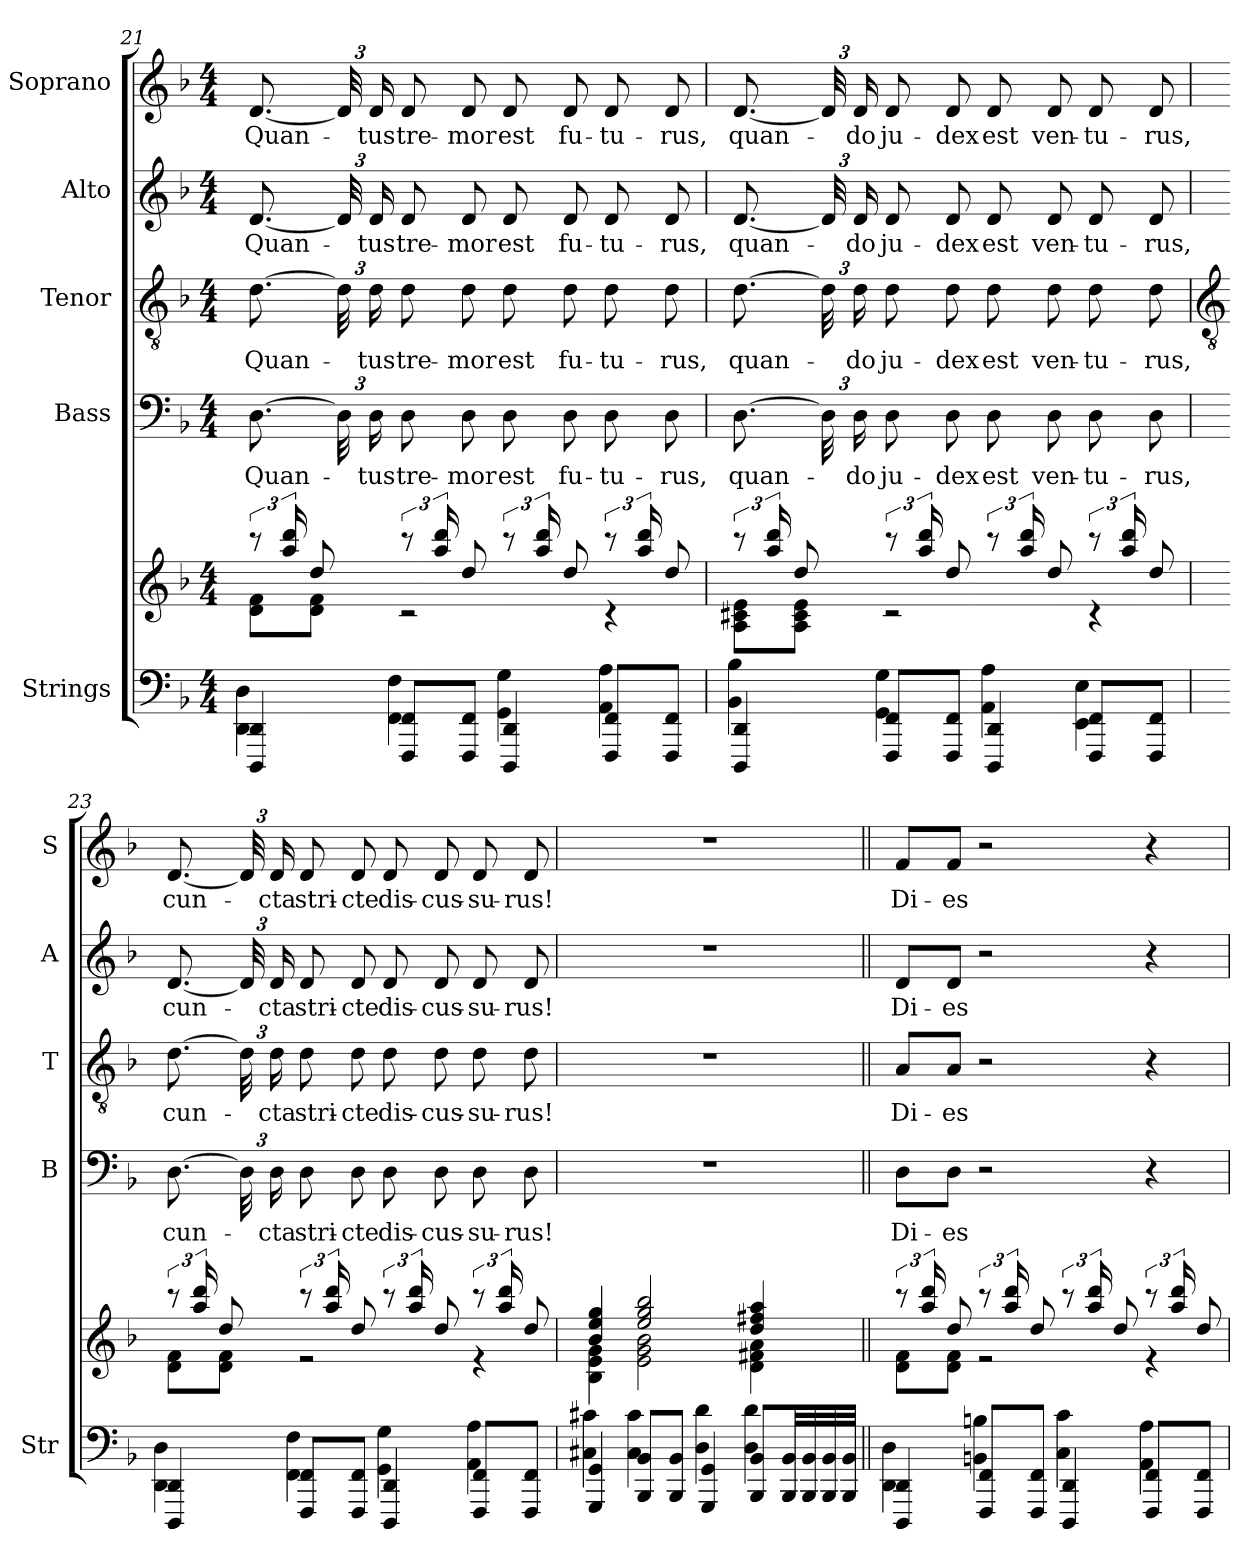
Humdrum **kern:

**kern	**kern	**kern	**text	**kern	**text	**kern	**text	**kern	**text
*part5	*part5	*part4	*part4	*part3	*part3	*part2	*part2	*part1	*part1
*staff6	*staff5	*staff4	*staff4	*staff3	*staff3	*staff2	*staff2	*staff1	*staff1
*I"Strings	*	*I"Bass	*	*I"Tenor	*	*I"Alto	*	*I"Soprano	*
*I'Str	*	*I'B	*	*I'T	*	*I'A	*	*I'S	*
!!LO:LB:g=z
*clefF4	*clefG2	*clefF4	*	*clefGv2	*	*clefG2	*	*clefG2	*
*k[b-]	*k[b-]	*k[b-]	*	*k[b-]	*	*k[b-]	*	*k[b-]	*
*F:	*F:	*F:	*	*F:	*	*F:	*	*F:	*
*M4/4	*M4/4	*M4/4	*	*M4/4	*	*M4/4	*	*M4/4	*
=21	=21	=21	=21	=21	=21	=21	=21	=21	=21
*^	*^	*	*	*	*	*	*	*	*
!	!	!	!	!	!LO:LY:b	!	!LO:LY:b	!	!LO:LY:b	!	!LO:LY:b
4DDD/ 4DD/	4DD\ 4D\	12r	8d\ 8f\L	[8.DL	Quan-	[8.dL	Quan-	[8.dL	Quan-	[8.dL	Quan-
.	.	24aa/ 24ddd/LL	.	.	.	.	.	.	.	.	.
.	.	8dd/J	8d\ 8f\J	.	.	.	.	.	.	.	.
.	.	.	.	48DLL]	.	48dLL]	.	48dLL]	.	48dLL]	.
!	!	!	!	!	!LO:LY:b	!	!LO:LY:b	!	!LO:LY:b	!	!LO:LY:b
.	.	.	.	24DJJ	-tus	24dJJ	-tus	24dJJ	-tus	24dJJ	-tus
!	!	!	!	!	!LO:LY:b	!	!LO:LY:b	!	!LO:LY:b	!	!LO:LY:b
8FFF/ 8FF/L	4FF\ 4F\	12r	2r	8DL	tre-	8dL	tre-	8dL	tre-	8dL	tre-
.	.	24aa/ 24ddd/LL	.	.	.	.	.	.	.	.	.
!	!	!	!	!	!LO:LY:b	!	!LO:LY:b	!	!LO:LY:b	!	!LO:LY:b
8FFF/ 8FF/J	.	8dd/J	.	8DJ	-mor	8dJ	-mor	8dJ	-mor	8dJ	-mor
!	!	!	!	!	!LO:LY:b	!	!LO:LY:b	!	!LO:LY:b	!	!LO:LY:b
4DDD/ 4DD/	4GG\ 4G\	12r	.	8DL	est	8dL	est	8dL	est	8dL	est
.	.	24aa/ 24ddd/LL	.	.	.	.	.	.	.	.	.
!	!	!	!	!	!LO:LY:b	!	!LO:LY:b	!	!LO:LY:b	!	!LO:LY:b
.	.	8dd/J	.	8D	fu-	8d	fu-	8d	fu-	8d	fu-
!	!	!	!	!	!LO:LY:b	!	!LO:LY:b	!	!LO:LY:b	!	!LO:LY:b
8FFF/ 8FF/L	4AA\ 4A\	12r	4r	8D	-tu-	8d	-tu-	8d	-tu-	8d	-tu-
.	.	24aa/ 24ddd/LL	.	.	.	.	.	.	.	.	.
!	!	!	!	!	!LO:LY:b	!	!LO:LY:b	!	!LO:LY:b	!	!LO:LY:b
8FFF/ 8FF/J	.	8dd/J	.	8DJ	-rus,	8dJ	-rus,	8dJ	-rus,	8dJ	-rus,
=22	=22	=22	=22	=22	=22	=22	=22	=22	=22	=22	=22
!	!	!	!	!	!LO:LY:b	!	!LO:LY:b	!	!LO:LY:b	!	!LO:LY:b
4DDD/ 4DD/	4BB-\ 4B-\	12r	8A\ 8c#X\ 8e\L	[8.DL	quan-	[8.dL	quan-	[8.dL	quan-	[8.dL	quan-
.	.	24aa/ 24ddd/LL	.	.	.	.	.	.	.	.	.
.	.	8dd/J	8A\ 8c#\ 8e\J	.	.	.	.	.	.	.	.
.	.	.	.	48DLL]	.	48dLL]	.	48dLL]	.	48dLL]	.
!	!	!	!	!	!LO:LY:b	!	!LO:LY:b	!	!LO:LY:b	!	!LO:LY:b
.	.	.	.	24DJJ	-do	24dJJ	-do	24dJJ	-do	24dJJ	-do
!	!	!	!	!	!LO:LY:b	!	!LO:LY:b	!	!LO:LY:b	!	!LO:LY:b
8FFF/ 8FF/L	4GG\ 4G\	12r	2r	8DL	ju-	8dL	ju-	8dL	ju-	8dL	ju-
.	.	24aa/ 24ddd/LL	.	.	.	.	.	.	.	.	.
!	!	!	!	!	!LO:LY:b	!	!LO:LY:b	!	!LO:LY:b	!	!LO:LY:b
8FFF/ 8FF/J	.	8dd/J	.	8DJ	-dex	8dJ	-dex	8dJ	-dex	8dJ	-dex
!	!	!	!	!	!LO:LY:b	!	!LO:LY:b	!	!LO:LY:b	!	!LO:LY:b
4DDD/ 4DD/	4AA\ 4A\	12r	.	8DL	est	8dL	est	8dL	est	8dL	est
.	.	24aa/ 24ddd/LL	.	.	.	.	.	.	.	.	.
!	!	!	!	!	!LO:LY:b	!	!LO:LY:b	!	!LO:LY:b	!	!LO:LY:b
.	.	8dd/J	.	8D	ven-	8d	ven-	8d	ven-	8d	ven-
!	!	!	!	!	!LO:LY:b	!	!LO:LY:b	!	!LO:LY:b	!	!LO:LY:b
8FFF/ 8FF/L	4EE\ 4E\	12r	4r	8D	-tu-	8d	-tu-	8d	-tu-	8d	-tu-
.	.	24aa/ 24ddd/LL	.	.	.	.	.	.	.	.	.
!	!	!	!	!	!LO:LY:b	!	!LO:LY:b	!	!LO:LY:b	!	!LO:LY:b
8FFF/ 8FF/J	.	8dd/J	.	8DJ	-rus,	8dJ	-rus,	8dJ	-rus,	8dJ	-rus,
!!LO:LB:g=z
=23	=23	=23	=23	=23	=23	=23	=23	=23	=23	=23	=23
*	*	*	*	*	*	*clefGv2	*	*	*	*	*
!	!	!	!	!	!LO:LY:b	!	!LO:LY:b	!	!LO:LY:b	!	!LO:LY:b
4DDD/ 4DD/	4DD\ 4D\	12r	8d\ 8f\L	[8.DL	cun-	[8.dL	cun-	[8.dL	cun-	[8.dL	cun-
.	.	24aa/ 24ddd/LL	.	.	.	.	.	.	.	.	.
.	.	8dd/J	8d\ 8f\J	.	.	.	.	.	.	.	.
.	.	.	.	48DLL]	.	48dLL]	.	48dLL]	.	48dLL]	.
!	!	!	!	!	!LO:LY:b	!	!LO:LY:b	!	!LO:LY:b	!	!LO:LY:b
.	.	.	.	24DJJ	-cta	24dJJ	-cta	24dJJ	-cta	24dJJ	-cta
!	!	!	!	!	!LO:LY:b	!	!LO:LY:b	!	!LO:LY:b	!	!LO:LY:b
8FFF/ 8FF/L	4FF\ 4F\	12r	2r	8DL	stri-	8dL	stri-	8dL	stri-	8dL	stri-
.	.	24aa/ 24ddd/LL	.	.	.	.	.	.	.	.	.
!	!	!	!	!	!LO:LY:b	!	!LO:LY:b	!	!LO:LY:b	!	!LO:LY:b
8FFF/ 8FF/J	.	8dd/J	.	8DJ	-cte	8dJ	-cte	8dJ	-cte	8dJ	-cte
!	!	!	!	!	!LO:LY:b	!	!LO:LY:b	!	!LO:LY:b	!	!LO:LY:b
4DDD/ 4DD/	4GG\ 4G\	12r	.	8DL	dis-	8dL	dis-	8dL	dis-	8dL	dis-
.	.	24aa/ 24ddd/LL	.	.	.	.	.	.	.	.	.
!	!	!	!	!	!LO:LY:b	!	!LO:LY:b	!	!LO:LY:b	!	!LO:LY:b
.	.	8dd/J	.	8D	-cus-	8d	-cus-	8d	-cus-	8d	-cus-
!	!	!	!	!	!LO:LY:b	!	!LO:LY:b	!	!LO:LY:b	!	!LO:LY:b
8FFF/ 8FF/L	4AA\ 4A\	12r	4r	8D	-su-	8d	-su-	8d	-su-	8d	-su-
.	.	24aa/ 24ddd/LL	.	.	.	.	.	.	.	.	.
!	!	!	!	!	!LO:LY:b	!	!LO:LY:b	!	!LO:LY:b	!	!LO:LY:b
8FFF/ 8FF/J	.	8dd/J	.	8DJ	-rus!	8dJ	-rus!	8dJ	-rus!	8dJ	-rus!
=24	=24	=24	=24	=24	=24	=24	=24	=24	=24	=24	=24
4GGG/ 4GG/	4C#X\ 4c#X\	4b-/ 4ee/ 4gg/	4B-\ 4e\ 4g\	1r	.	1r	.	1r	.	1r	.
8BBB-/ 8BB-/L	4C#\ 4c#\	2ee/ 2gg/ 2bb-/	2e\ 2g\ 2b-\	.	.	.	.	.	.	.	.
8BBB-/ 8BB-/J	.	.	.	.	.	.	.	.	.	.	.
4GGG/ 4GG/	4D\ 4d\	.	.	.	.	.	.	.	.	.	.
8BBB-/ 8BB-/L	4D\ 4d\	4dd/ 4ff#X/ 4aa/	4d\ 4f#X\ 4a\	.	.	.	.	.	.	.	.
32BBB-/ 32BB-/LL	.	.	.	.	.	.	.	.	.	.	.
32BBB-/ 32BB-/	.	.	.	.	.	.	.	.	.	.	.
32BBB-/ 32BB-/	.	.	.	.	.	.	.	.	.	.	.
32BBB-/ 32BB-/JJJ	.	.	.	.	.	.	.	.	.	.	.
=25||	=25||	=25||	=25||	=25||	=25||	=25||	=25||	=25||	=25||	=25||	=25||
!	!	!	!	!	!LO:LY:b	!	!LO:LY:b	!	!LO:LY:b	!	!LO:LY:b
4DDD/ 4DD/	4DD\ 4D\	12r	8d\ 8f\L	8DL	Di-	8AL	Di-	8dL	Di-	8fL	Di-
.	.	24aa/ 24ddd/LL	.	.	.	.	.	.	.	.	.
!	!	!	!	!	!LO:LY:b	!	!LO:LY:b	!	!LO:LY:b	!	!LO:LY:b
.	.	8dd/J	8d\ 8f\J	8DJ	-es	8AJ	-es	8dJ	-es	8fJ	-es
8FFF/ 8FF/L	4BBn\ 4Bn\	12r	2r	2r	.	2r	.	2r	.	2r	.
.	.	24aa/ 24ddd/LL	.	.	.	.	.	.	.	.	.
8FFF/ 8FF/J	.	8dd/J	.	.	.	.	.	.	.	.	.
4DDD/ 4DD/	4C\ 4c\	12r	.	.	.	.	.	.	.	.	.
.	.	24aa/ 24ddd/LL	.	.	.	.	.	.	.	.	.
.	.	8dd/J	.	.	.	.	.	.	.	.	.
8FFF/ 8FF/L	4AA\ 4A\	12r	4r	4r	.	4r	.	4r	.	4r	.
.	.	24aa/ 24ddd/LL	.	.	.	.	.	.	.	.	.
8FFF/ 8FF/J	.	8dd/J	.	.	.	.	.	.	.	.	.
*v	*v	*	*	*	*	*	*	*	*	*	*
*	*v	*v	*	*	*	*	*	*	*	*
=	=	=	=	=	=	=	=	=	=
*-	*-	*-	*-	*-	*-	*-	*-	*-	*-
